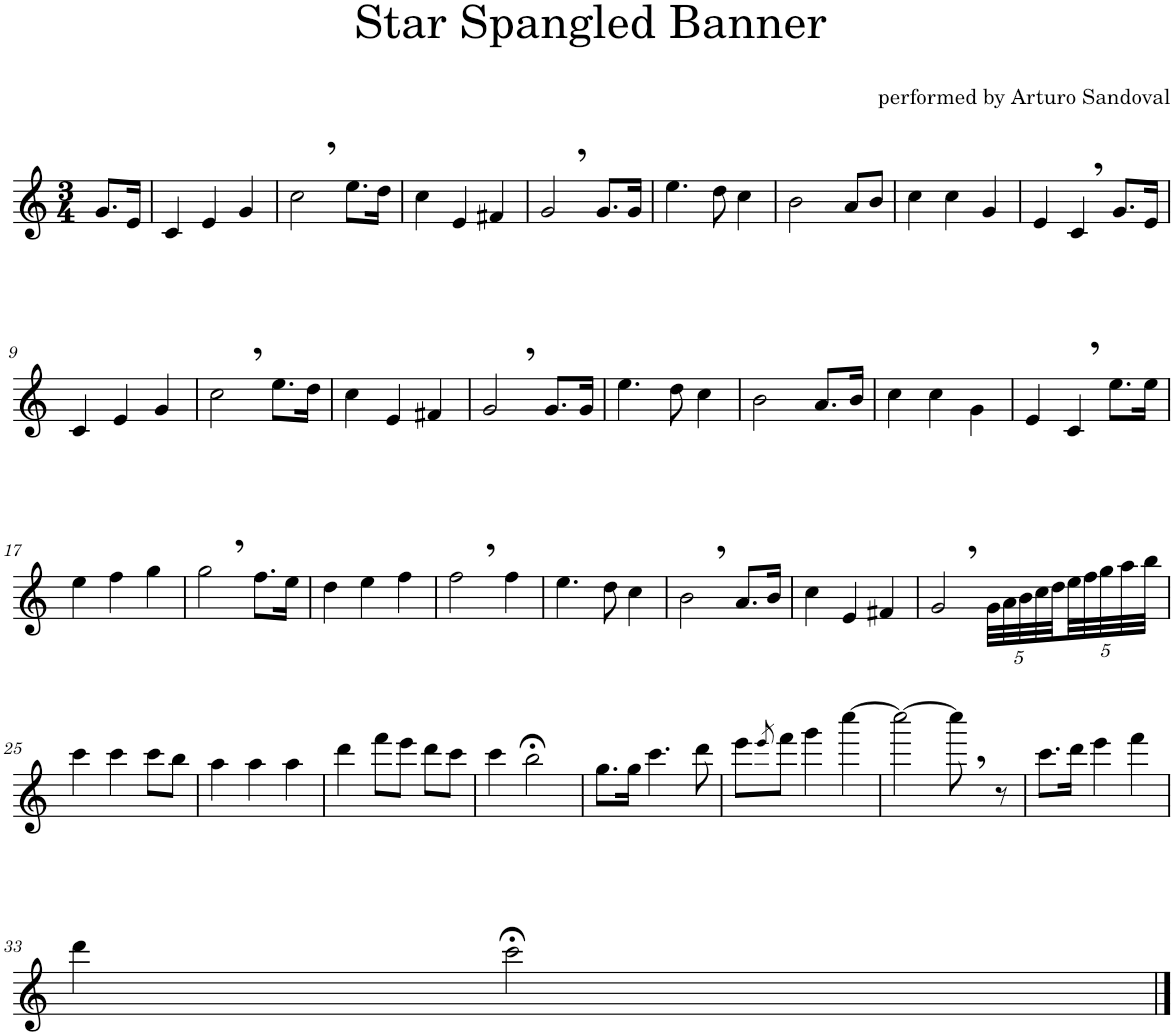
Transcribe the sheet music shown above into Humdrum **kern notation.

**kern
*part1
*staff1
*I"Trumpet
*I'Tpt.
*clefG2
*Trd1c2
*k[]
*M3/4
=
8.g/L
16e/Jk
=1
4c/
4e/
4g/
=2
2cc,\
8.ee\L
16dd\Jk
=3
4cc\
4e/
4f#X/
=4
2g,/
8.g/L
16g/Jk
=5
4.ee\
8dd\
4cc\
=6
2b\
8a/L
8b/J
=7
4cc\
4cc\
4g/
=8
4e/
4c,/
8.g/L
16e/Jk
!!LO:LB:g=z
=9
4c/
4e/
4g/
=10
2cc,\
8.ee\L
16dd\Jk
=11
4cc\
4e/
4f#X/
=12
2g,/
8.g/L
16g/Jk
=13
4.ee\
8dd\
4cc\
=14
2b\
8.a/L
16b/Jk
=15
4cc\
4cc\
4g\
=16
4e/
4c,/
8.ee\L
16ee\Jk
!!LO:LB:g=z
=17
4ee\
4ff\
4gg\
=18
2gg,\
8.ff\L
16ee\Jk
=19
4dd\
4ee\
4ff\
=20
2ff,\
4ff\
=21
4.ee\
8dd\
4cc\
=22
2b,\
8.a/L
16b/Jk
=23
4cc\
4e/
4f#X/
=24
2g,/
*Xbrackettup
40g\LLL
40a\
40b\
40cc\
40dd\
40ee\
40ff\
40gg\
40aa\
40bb\JJJ
!!LO:LB:g=z
=25
4ccc\
4ccc\
8ccc\L
8bb\J
=26
4aa\
4aa\
4aa\
=27
4ddd\
8fff\L
8eee\J
8ddd\L
8ccc\J
=28
4ccc\
2bb;<\
=29
8.gg\L
16gg\Jk
4.ccc\
8ddd\
=30
8eee\L
8qeee/
8fff\J
4ggg\
[4cccc\
=31
2cccc\_
8cccc,\]
8r
=32
8.ccc\L
16ddd\Jk
4eee\
4fff\
!!LO:LB:g=z
=33
4ddd\
2ccc;<\
==
*-
